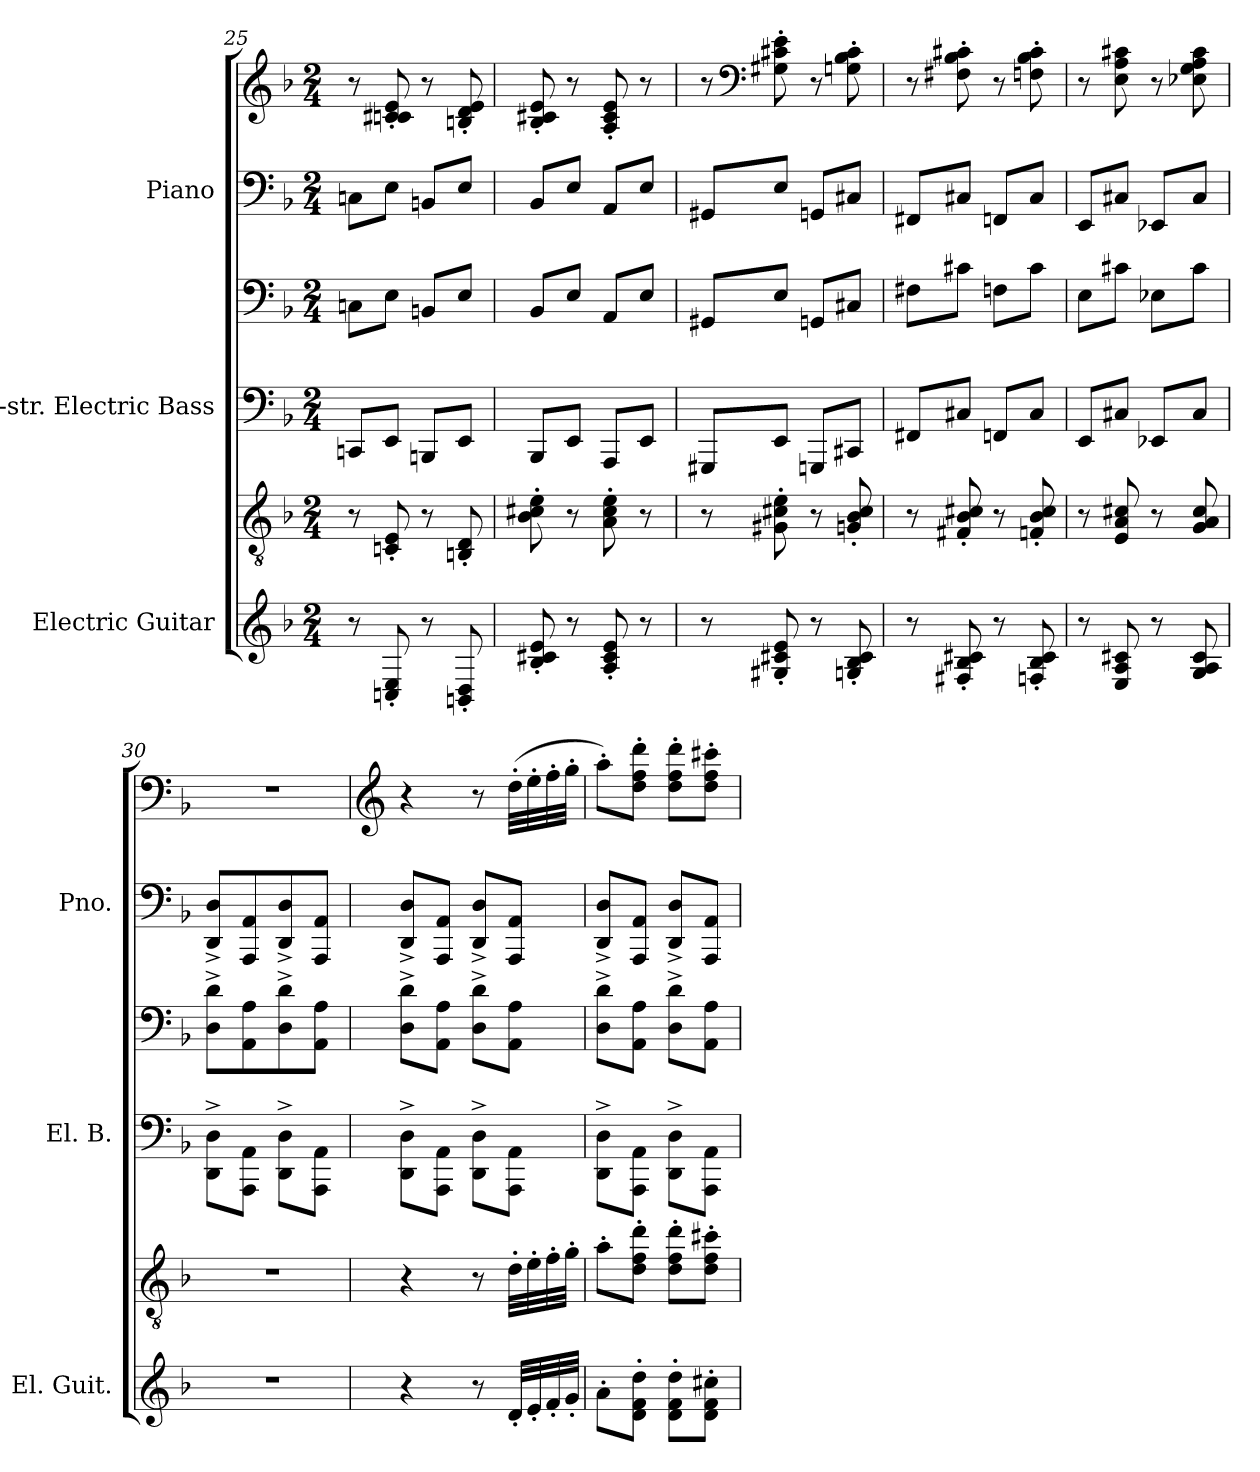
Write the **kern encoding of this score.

**kern	**kern	**kern	**kern	**kern	**kern
*part3	*part3	*part2	*part2	*part1	*part1
*staff6	*staff5	*staff4	*staff3	*staff2	*staff1
*I"Electric Guitar	*	*I"5-str. Electric Bass	*	*I"Piano	*
*I'El. Guit.	*	*I'El. B.	*	*I'Pno.	*
*	*clefGv2	*	*clefF4	*clefF4	*clefG2
*	*	*ITrd7c12	*ITrd7c12	*	*
*k[b-]	*k[b-]	*k[b-]	*k[b-]	*k[b-]	*k[b-]
*M2/4	*M2/4	*M2/4	*M2/4	*M2/4	*M2/4
=25	=25	=25	=25	=25	=25
8r	8r	8CCCniL	8CCni\L	8Cni\L	8r
8Cn' 8E'	8Cn/' 8E/'	8EEEJ	8EE\J	8E\J	8cn/<' 8c#X/<' 8e/<'
8r	8r	8BBBBnL	8BBBn/L	8BBn/L	8r
8BBn' 8D'	8BBn/' 8D/'	8EEEJ	8EE/J	8E/J	8Bn/' 8d/' 8e/'
=26	=26	=26	=26	=26	=26
8B-' 8c#X' 8e'	8B-\' 8c#X\' 8e\'	8BBBB-L	8BBB-/L	8BB-</L	8B-/' 8c#X/' 8e/'
8r	8r	8EEEJ	8EE/J	8E/J	8r
8A' 8c#' 8e'	8A\' 8c#\' 8e\'	8AAAAL	8AAA/L	8AA/L	8A/' 8c#/' 8e/'
8r	8r	8EEEJ	8EE/J	8E/J	8r
=27	=27	=27	=27	=27	=27
8r	8r	8GGGG#XL	8GGG#X/L	8GG#X</L	8r
*	*	*	*	*	*clefF4
8G#X' 8c#X' 8e'	8G#X\' 8c#X\' 8e\'	8EEEJ	8EE/J	8E/J	8G#X\' 8c#X\' 8e\'
8r	8r	8GGGGnL	8GGGn/L	8GGn</L	8r
8Gn' 8B-' 8c#'	8Gn/' 8B-/' 8c#/'	8CCC#XJ	8CC#X/J	8C#X</J	8Gn\' 8B-\' 8c#\'
!!LO:PB:g=z
=28	=28	=28	=28	=28	=28
8r	8r	8FFF#XL	8FF#X\L	8FF#X</L	8r
8F#X' 8B-' 8c#X'	8F#X/' 8B-/' 8c#X/'	8CC#XJ	8C#X\J	8C#X/J	8F#X\' 8B-\' 8c#X\'
8r	8r	8FFFnL	8FFn\L	8FFn</L	8r
8Fn' 8B-' 8c#'	8Fn/' 8B-/' 8c#/'	8CC#J	8C#\J	8C#/J	8Fn\' 8B-\' 8c#\'
=29	=29	=29	=29	=29	=29
8r	8r	8EEEL	8EE\L	8EE</L	8r
8E 8A 8c#X	8E/ 8A/ 8c#X/	8CC#XJ	8C#X\J	8C#X/J	8E\ 8A\ 8c#X\
8r	8r	8EEE-XL	8EE-X\L	8EE-X</L	8r
8G 8A 8c#	8G/ 8A/ 8c#/	8CC#J	8C#\J	8C#/J	8E-X\ 8G\ 8A\ 8c#\
=30	=30	=30	=30	=30	=30
2r	2r	8DDD^\ 8DD^\L	8DD\^ 8D\^L	8DD/^ 8D/^L	2r
.	.	8AAAA\ 8AAA\J	8AAA\ 8AA\	8AAA/ 8AA/	.
.	.	8DDD^\ 8DD^\L	8DD\^ 8D\^	8DD/^ 8D/^	.
.	.	8AAAA\ 8AAA\J	8AAA\ 8AA\J	8AAA/ 8AA/J	.
=31	=31	=31	=31	=31	=31
*	*	*	*	*	*clefG2
4r	4r	8DDD^\ 8DD^\L	8DD\^ 8D\^L	8DD/^ 8D/^L	4r
.	.	8AAAA\ 8AAA\J	8AAA\ 8AA\J	8AAA/ 8AA/J	.
8r	8r	8DDD^\ 8DD^\L	8DD\^ 8D\^L	8DD/^ 8D/^L	8r
32d'LLL	32d'\LLL	8AAAA\ 8AAA\J	8AAA\ 8AA\J	8AAA/ 8AA/J	(>32dd'\LLL
32e'	32e'\	.	.	.	32ee'\
32f'	32f'\	.	.	.	32ff'\
32g'JJJ	32g'\JJJ	.	.	.	32gg'\JJJ
=32	=32	=32	=32	=32	=32
8a'L	8a'\L	8DDD^\ 8DD^\L	8DD\^ 8D\^L	8DD/^ 8D/^L	8aa'\L)
8d'\ 8f'\ 8dd'\J	8d\' 8f\' 8dd\'J	8AAAA\ 8AAA\J	8AAA\ 8AA\J	8AAA/ 8AA/J	8dd\' 8ff\' 8ddd\'J
8d'\ 8f'\ 8dd'\L	8d\' 8f\' 8dd\'L	8DDD^\ 8DD^\L	8DD\^ 8D\^L	8DD/^ 8D/^L	8dd\' 8ff\' 8ddd\'L
8d'\ 8f'\ 8cc#X'\J	8d\' 8f\' 8cc#X\'J	8AAAA\ 8AAA\J	8AAA\ 8AA\J	8AAA/ 8AA/J	8dd\' 8ff\' 8ccc#X\'J
=	=	=	=	=	=
*-	*-	*-	*-	*-	*-
